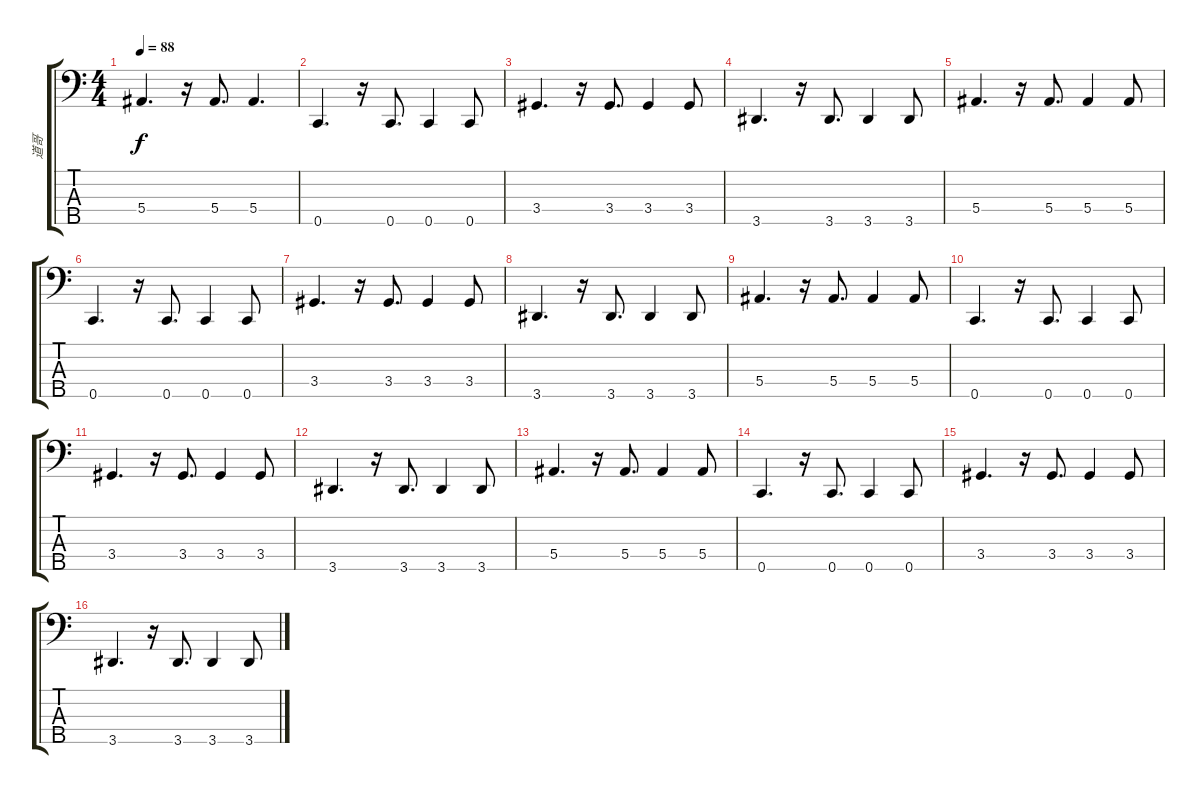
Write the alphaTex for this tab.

\track ("道哥" "道哥") {instrument electricbasspick}
\staff {score tabs}
\tuning (Ab2 Eb2 Bb1 F1 C1) {hide}
\ts (4 4)
\tempo 88
\clef f4
\ks c
5.4.4{d dy f} r.16 5.4.8{d} 5.4.4{d} |
0.5.4{d} r.16 0.5.8{d} 0.5.4 0.5.8 |
3.4.4{d} r.16 3.4.8{d} 3.4.4 3.4.8 |
3.5.4{d} r.16 3.5.8{d} 3.5.4 3.5.8 |
5.4.4{d} r.16 5.4.8{d} 5.4.4 5.4.8 |
0.5.4{d} r.16 0.5.8{d} 0.5.4 0.5.8 |
3.4.4{d} r.16 3.4.8{d} 3.4.4 3.4.8 |
3.5.4{d} r.16 3.5.8{d} 3.5.4 3.5.8 |
5.4.4{d} r.16 5.4.8{d} 5.4.4 5.4.8 |
0.5.4{d} r.16 0.5.8{d} 0.5.4 0.5.8 |
3.4.4{d} r.16 3.4.8{d} 3.4.4 3.4.8 |
3.5.4{d} r.16 3.5.8{d} 3.5.4 3.5.8 |
5.4.4{d} r.16 5.4.8{d} 5.4.4 5.4.8 |
0.5.4{d} r.16 0.5.8{d} 0.5.4 0.5.8 |
3.4.4{d} r.16 3.4.8{d} 3.4.4 3.4.8 |
3.5.4{d} r.16 3.5.8{d} 3.5.4 3.5.8
